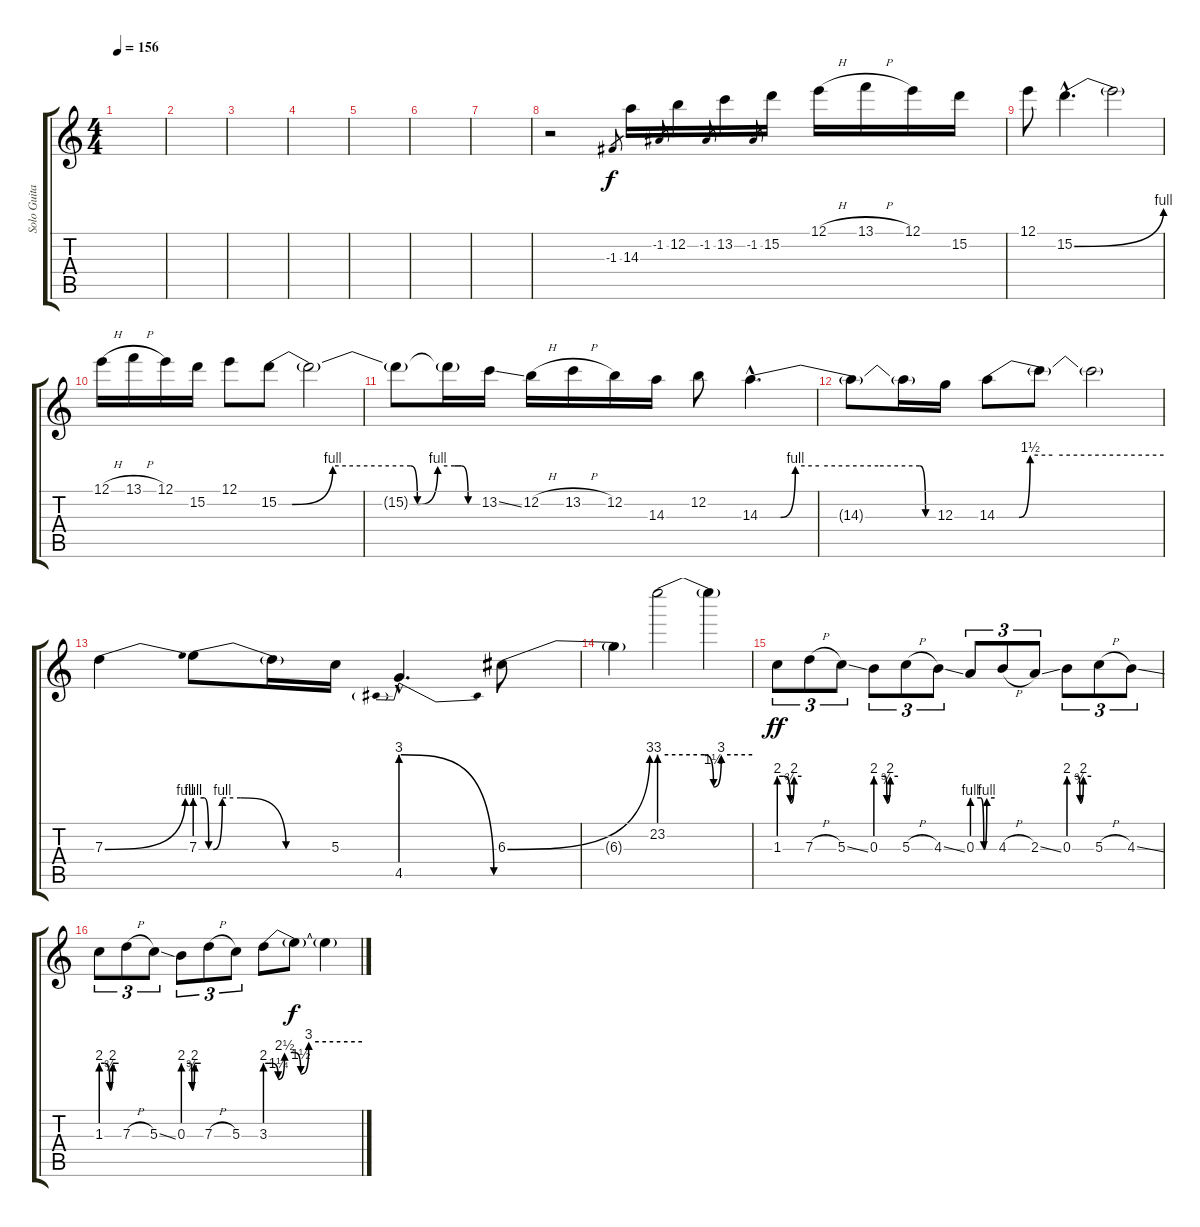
\track ("Solo Guitar" "Solo Guita") {instrument distortionguitar}
\staff {score tabs}
\tuning (E4 B3 G3 D3 A2 E2) {hide}
\ts (4 4)
\tempo 156
\clef g2
\ks c
|
|
|
|
|
|
|
r.2 -1.3.8{gr} 14.3.16 -1.2.8{gr} 12.2.16 -1.2.8{gr} 13.2.16 -1.2.8{gr} 15.2.16 12.1{h}.16 13.1{h}.16 12.1.16 15.2.16 |
12.1.8 15.2{be (bend 0 0 60 4) hac}.4{d} 15.2{t}.2 |
12.1{h}.16 13.1{h}.16 12.1.16 15.2.16 12.1.8 15.2{be (custom 0 0 4 0 16 4 39 4 41 0 47 4 52 4 54 4 56 0 60 0)}.8 15.2{t}.2 |
15.2{t}.8 15.2{t}.16 13.2{ss}.16 12.2{h}.16 13.2{h}.16 12.2.16 14.3.16 12.2.8 14.3{be (custom 0 0 7 0 12 4 20 4 40 4 54 4 56 0 60 0) hac}.4{d} |
14.3{t}.8 14.3{t}.16 12.3.16 14.3{be (custom 0 0 8 0 12 6 20 6 60 6)}.8 14.3{t}.8 14.3{t}.2 |
7.3{be (bend 0 0 60 4)}.4 7.3{be (custom 0 4 4 4 6 0 8 0 12 4 20 4 40 0 60 0)}.8 7.3{t}.16 5.3.16 4.5{be (prebendrelease 0 12 60 0) hac}.4{d} 6.3{be (bend 0 0 60 12)}.8 |
6.3{t}.4 23.2{be (custom 0 12 29 12 35 6 40 12 60 12)}.2 23.2{t}.4 |
1.3{be (custom 0 8 12 8 30 3 40 8 60 8)}.8{tu (3 2) dy ff} 7.3{h}.8{tu (3 2)} 5.3{ss}.8{tu (3 2)} 0.3{be (custom 0 8 25 8 30 3 39 8 60 8)}.8{tu (3 2)} 5.3{h}.8{tu (3 2)} 4.3{ss}.8{tu (3 2)} 0.3{be (custom 0 4 23 4 31 0 39 4 60 4)}.8{tu (3 2)} 4.3{h}.8{tu (3 2)} 2.3{ss}.8{tu (3 2)} 0.3{be (custom 0 8 25 8 30 3 39 8 60 8)}.8{tu (3 2)} 5.3{h}.8{tu (3 2)} 4.3{ss}.8{tu (3 2)} |
1.3{be (custom 0 8 12 8 30 3 40 8 60 8)}.8{tu (3 2)} 7.3{h}.8{tu (3 2)} 5.3{ss}.8{tu (3 2)} 0.3{be (custom 0 8 25 8 30 3 39 8 60 8)}.8{tu (3 2)} 7.3{h}.8{tu (3 2)} 5.3.8{tu (3 2)} 3.3{be (custom 0 8 4 8 8 5 12 10 18 10 22 6 27 12 60 12)}.8 3.3{t}.8{dy f} 3.3{t}.4
